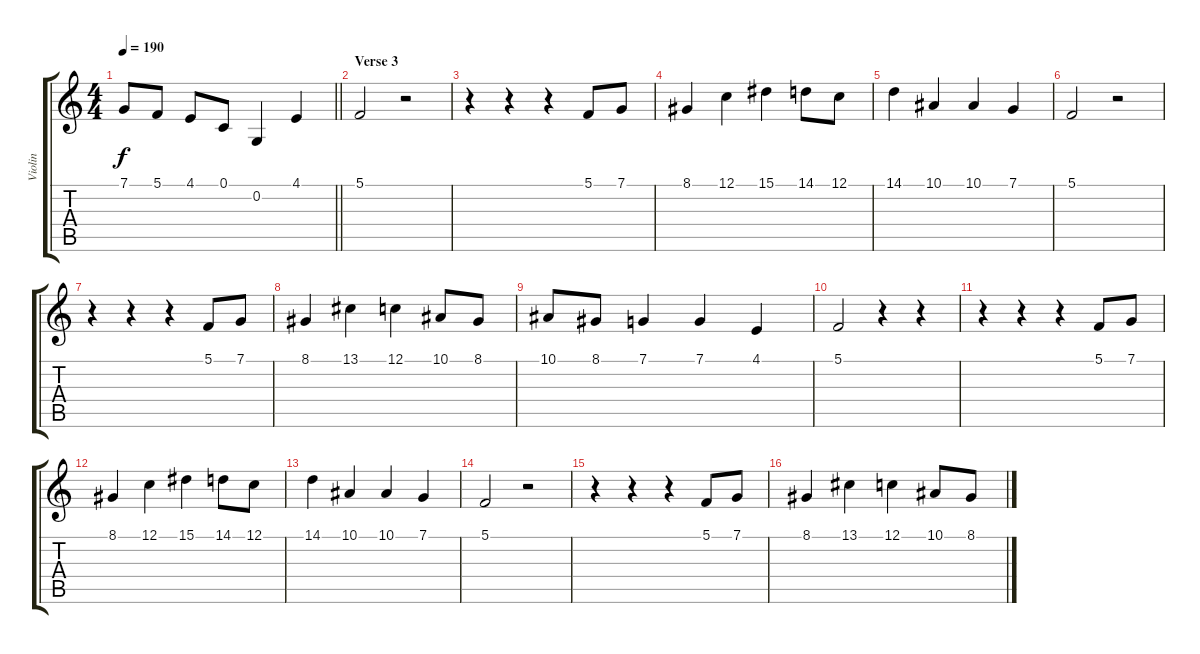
\track ("Violin" "Violin") {instrument violin}
\staff {score tabs}
\tuning (C4 G3 Eb3 Bb2 F2 C2) {hide}
\ts (4 4)
\tempo 190
\clef g2
\barLineRight lightlight
\ks c
7.1.8{dy f} 5.1.8 4.1.8 0.1.8 0.2.4 4.1.4 |
\section ("" "Verse 3")
5.1.2 r.2 |
r.4 r.4 r.4 5.1.8 7.1.8 |
8.1.4 12.1.4 15.1.4 14.1.8 12.1.8 |
14.1.4 10.1.4 10.1.4 7.1.4 |
5.1.2 r.2 |
r.4 r.4 r.4 5.1.8 7.1.8 |
8.1.4 13.1.4 12.1.4 10.1.8 8.1.8 |
10.1.8 8.1.8 7.1.4 7.1.4 4.1.4 |
5.1.2 r.4 r.4 |
r.4 r.4 r.4 5.1.8 7.1.8 |
8.1.4 12.1.4 15.1.4 14.1.8 12.1.8 |
14.1.4 10.1.4 10.1.4 7.1.4 |
5.1.2 r.2 |
r.4 r.4 r.4 5.1.8 7.1.8 |
8.1.4 13.1.4 12.1.4 10.1.8 8.1.8
